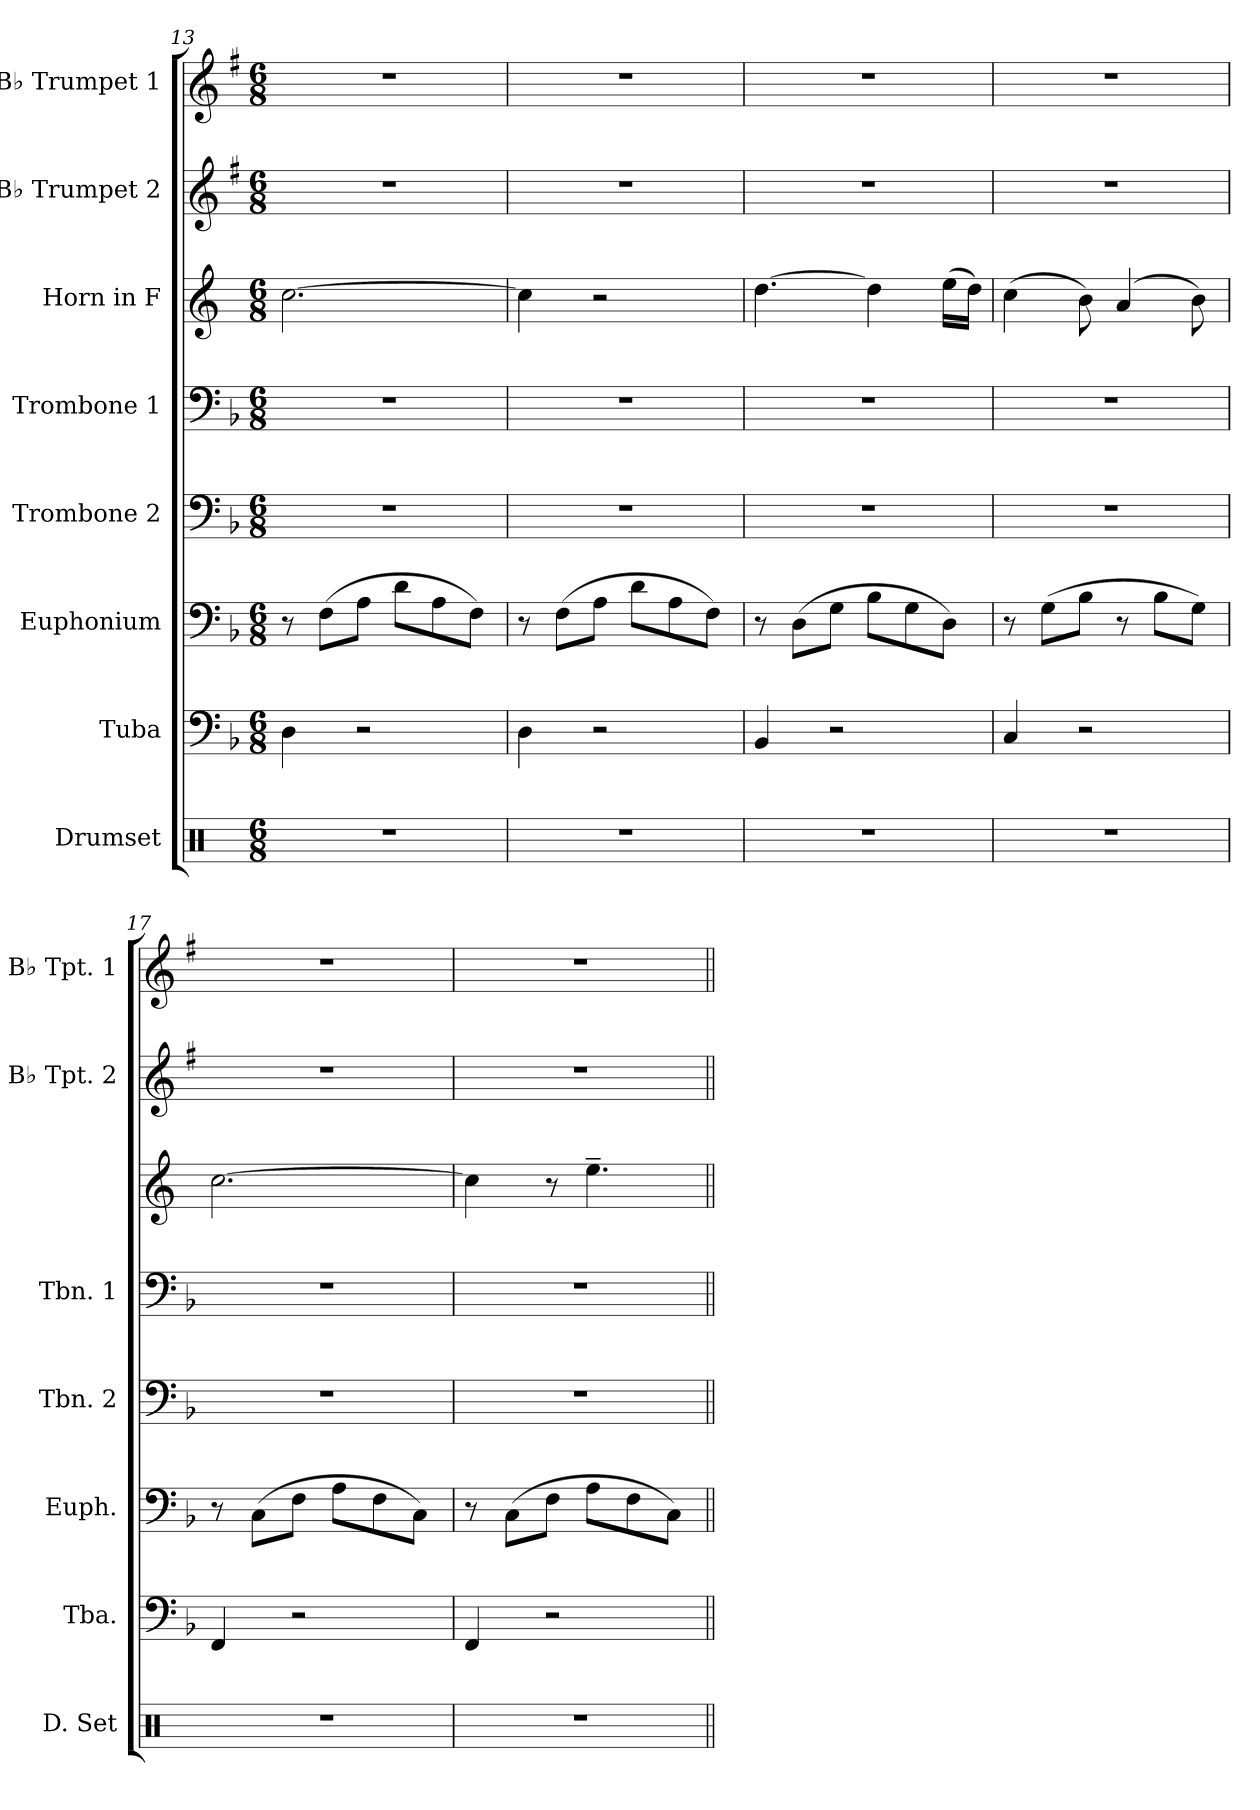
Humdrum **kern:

**kern	**kern	**kern	**kern	**kern	**kern	**kern	**kern
*part8	*part7	*part6	*part5	*part4	*part3	*part2	*part1
*staff8	*staff7	*staff6	*staff5	*staff4	*staff3	*staff2	*staff1
*I"Drumset	*I"Tuba	*I"Euphonium	*I"Trombone 2	*I"Trombone 1	*I"Horn in F	*I"B♭ Trumpet 2	*I"B♭ Trumpet 1
*I'D. Set	*I'Tba.	*I'Euph.	*I'Tbn. 2	*I'Tbn. 1	*	*I'B♭ Tpt. 2	*I'B♭ Tpt. 1
*clefX	*clefF4	*clefF4	*clefF4	*clefF4	*clefG2	*clefG2	*clefG2
*	*	*	*	*	*ITrd4c7	*ITrd1c2	*ITrd1c2
*k[]	*k[b-]	*k[b-]	*k[b-]	*k[b-]	*k[b-]	*k[b-]	*k[b-]
*M6/8	*M6/8	*M6/8	*M6/8	*M6/8	*M6/8	*M6/8	*M6/8
=13	=13	=13	=13	=13	=13	=13	=13
2.r	4D\	8r	2.r	2.r	[2.f\	2.r	2.r
.	.	(>8F\L	.	.	.	.	.
.	2r	8A\J	.	.	.	.	.
.	.	8d\L	.	.	.	.	.
.	.	8A\	.	.	.	.	.
.	.	8F\J)	.	.	.	.	.
=14	=14	=14	=14	=14	=14	=14	=14
2.r	4D\	8r	2.r	2.r	4f\]	2.r	2.r
.	.	(>8F\L	.	.	.	.	.
.	2r	8A\J	.	.	2r	.	.
.	.	8d\L	.	.	.	.	.
.	.	8A\	.	.	.	.	.
.	.	8F\J)	.	.	.	.	.
=15	=15	=15	=15	=15	=15	=15	=15
2.r	4BB-/	8r	2.r	2.r	[4.g\	2.r	2.r
.	.	(>8D\L	.	.	.	.	.
.	2r	8G\J	.	.	.	.	.
.	.	8B-\L	.	.	4g\]	.	.
.	.	8G\	.	.	.	.	.
.	.	8D\J)	.	.	(>16a\LL	.	.
.	.	.	.	.	16g\JJ)	.	.
=16	=16	=16	=16	=16	=16	=16	=16
2.r	4C/	8r	2.r	2.r	(>4f\	2.r	2.r
.	.	(>8G\L	.	.	.	.	.
.	2r	8B-\J	.	.	8e\)	.	.
.	.	8r	.	.	(>4d/	.	.
.	.	8B-\L	.	.	.	.	.
.	.	8G\J)	.	.	8e\)	.	.
=17	=17	=17	=17	=17	=17	=17	=17
2.r	4FF/	8r	2.r	2.r	[2.f\	2.r	2.r
.	.	(>8C\L	.	.	.	.	.
.	2r	8F\J	.	.	.	.	.
.	.	8A\L	.	.	.	.	.
.	.	8F\	.	.	.	.	.
.	.	8C\J)	.	.	.	.	.
=18	=18	=18	=18	=18	=18	=18	=18
2.r	4FF/	8r	2.r	2.r	4f\]	2.r	2.r
.	.	(>8C\L	.	.	.	.	.
.	2r	8F\J	.	.	8r	.	.
.	.	8A\L	.	.	4.a~\	.	.
.	.	8F\	.	.	.	.	.
.	.	8C\J)	.	.	.	.	.
=||	=||	=||	=||	=||	=||	=||	=||
*-	*-	*-	*-	*-	*-	*-	*-
